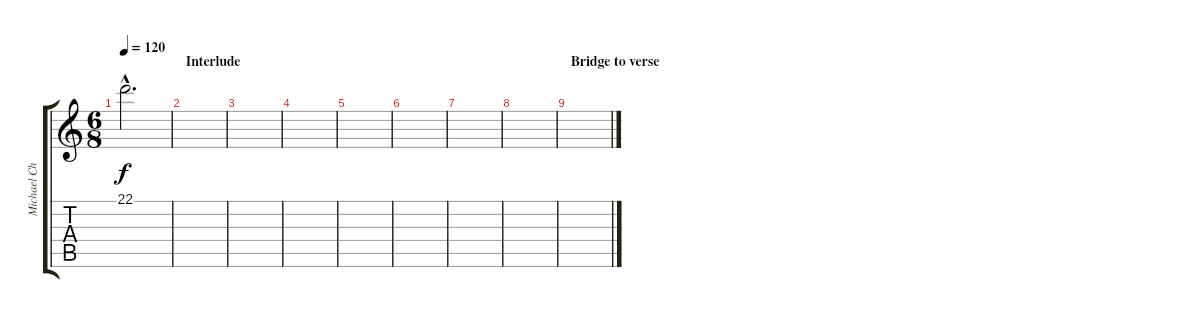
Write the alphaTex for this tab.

\track ("Michael Chapman" "Michael Ch") {instrument violin}
\staff {score tabs}
\tuning (E4 B3 G3 D3 A2 E2) {hide}
\ts (6 8)
\tempo 120
\clef g2
\ks c
22.1{hac}.2{d dy f} |
\section ("" "Interlude")
|
|
|
|
|
|
|
\section ("" "Bridge to verse")
